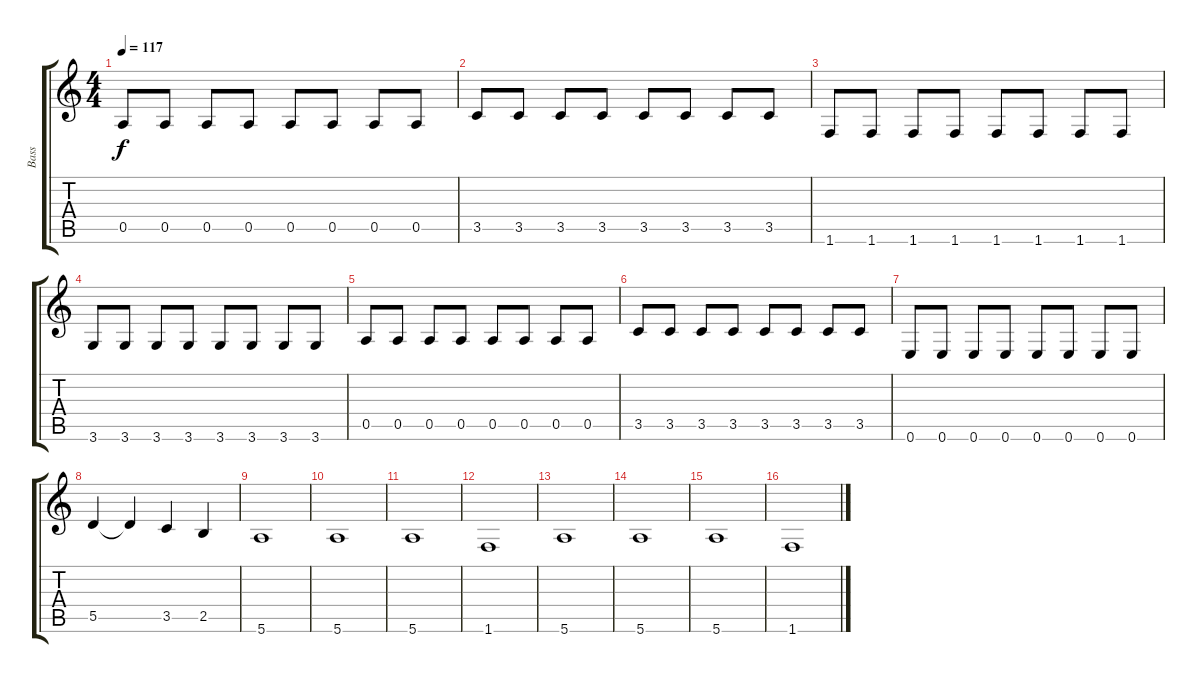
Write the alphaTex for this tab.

\track ("Bass" "Bass") {instrument electricbasspick}
\staff {score tabs}
\tuning (E4 B3 G3 D3 A2 E2) {hide}
\ts (4 4)
\tempo 117
\clef g2
\ks c
0.5.8{dy f} 0.5.8 0.5.8 0.5.8 0.5.8 0.5.8 0.5.8 0.5.8 |
3.5.8 3.5.8 3.5.8 3.5.8 3.5.8 3.5.8 3.5.8 3.5.8 |
1.6.8 1.6.8 1.6.8 1.6.8 1.6.8 1.6.8 1.6.8 1.6.8 |
3.6.8 3.6.8 3.6.8 3.6.8 3.6.8 3.6.8 3.6.8 3.6.8 |
0.5.8 0.5.8 0.5.8 0.5.8 0.5.8 0.5.8 0.5.8 0.5.8 |
3.5.8 3.5.8 3.5.8 3.5.8 3.5.8 3.5.8 3.5.8 3.5.8 |
0.6.8 0.6.8 0.6.8 0.6.8 0.6.8 0.6.8 0.6.8 0.6.8 |
5.5.4 5.5{t}.4 3.5.4 2.5.4 |
5.6.1 |
5.6.1 |
5.6.1 |
1.6.1 |
5.6.1 |
5.6.1 |
5.6.1 |
1.6.1
